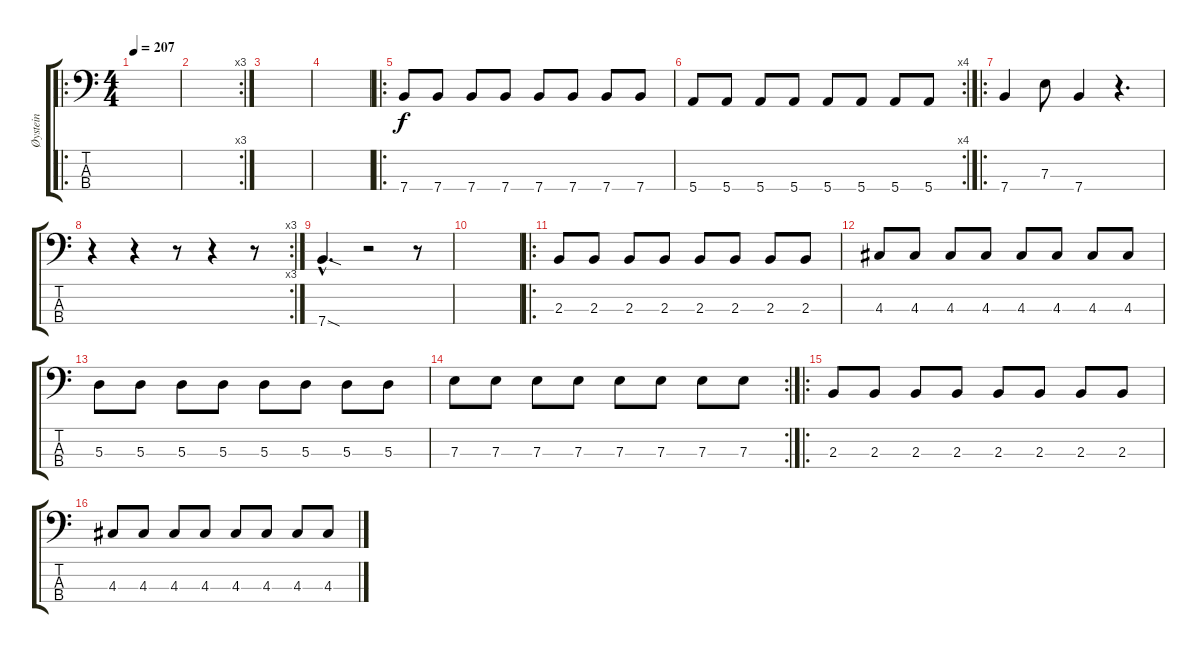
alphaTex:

\track ("Øystein" "Øystein") {instrument electricbassfinger}
\staff {score tabs}
\tuning (G2 D2 A1 E1) {hide}
\ro
\ts (4 4)
\tempo 207
\clef f4
\ks c
|
\rc 3
|
|
|
\ro
7.4.8 7.4.8 7.4.8 7.4.8 7.4.8 7.4.8 7.4.8 7.4.8 |
\rc 4
5.4.8 5.4.8 5.4.8 5.4.8 5.4.8 5.4.8 5.4.8 5.4.8 |
\ro
7.4.4 7.3.8 7.4.4 r.4{d} |
\rc 3
r.4 r.4 r.8 r.4 r.8 |
7.4{sod hac}.4{d} r.2 r.8 |
|
\ro
2.3.8 2.3.8 2.3.8 2.3.8 2.3.8 2.3.8 2.3.8 2.3.8 |
4.3.8 4.3.8 4.3.8 4.3.8 4.3.8 4.3.8 4.3.8 4.3.8 |
5.3.8 5.3.8 5.3.8 5.3.8 5.3.8 5.3.8 5.3.8 5.3.8 |
\rc 2
7.3.8 7.3.8 7.3.8 7.3.8 7.3.8 7.3.8 7.3.8 7.3.8 |
\ro
2.3.8 2.3.8 2.3.8 2.3.8 2.3.8 2.3.8 2.3.8 2.3.8 |
4.3.8 4.3.8 4.3.8 4.3.8 4.3.8 4.3.8 4.3.8 4.3.8
